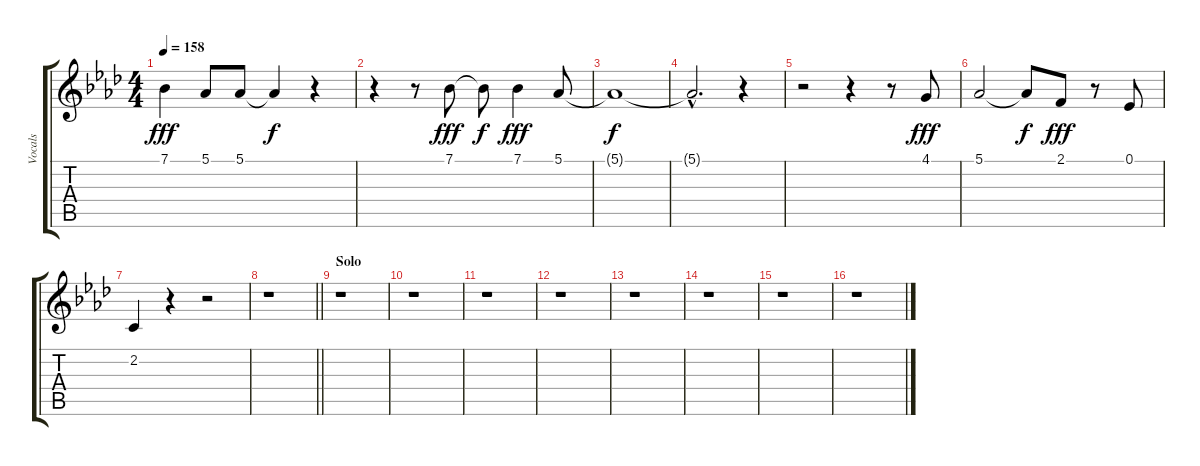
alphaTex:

\track ("Vocals" "Vocals") {instrument lead2sawtooth}
\staff {score tabs}
\tuning (Eb4 Bb3 Gb3 Db3 Ab2 Db2) {hide}
\ts (4 4)
\tempo 158
\clef g2
\ks ab
7.1.4{dy fff} 5.1.8 5.1.8 5.1{t}.4{dy f} r.4 |
r.4 r.8 7.1.8{dy fff} 7.1{t}.8{dy f} 7.1.4{dy fff} 5.1.8 |
5.1{t}.1{dy f} |
5.1{hac t}.2{d} r.4 |
r.2 r.4 r.8 4.1.8{dy fff} |
5.1.2 5.1{t}.8{dy f} 2.1.8{dy fff} r.8 0.1.8 |
2.2.4 r.4 r.2 |
\barLineRight lightlight
r.1 |
\section ("" "Solo")
r.1 |
r.1 |
r.1 |
r.1 |
r.1 |
r.1 |
r.1 |
r.1
